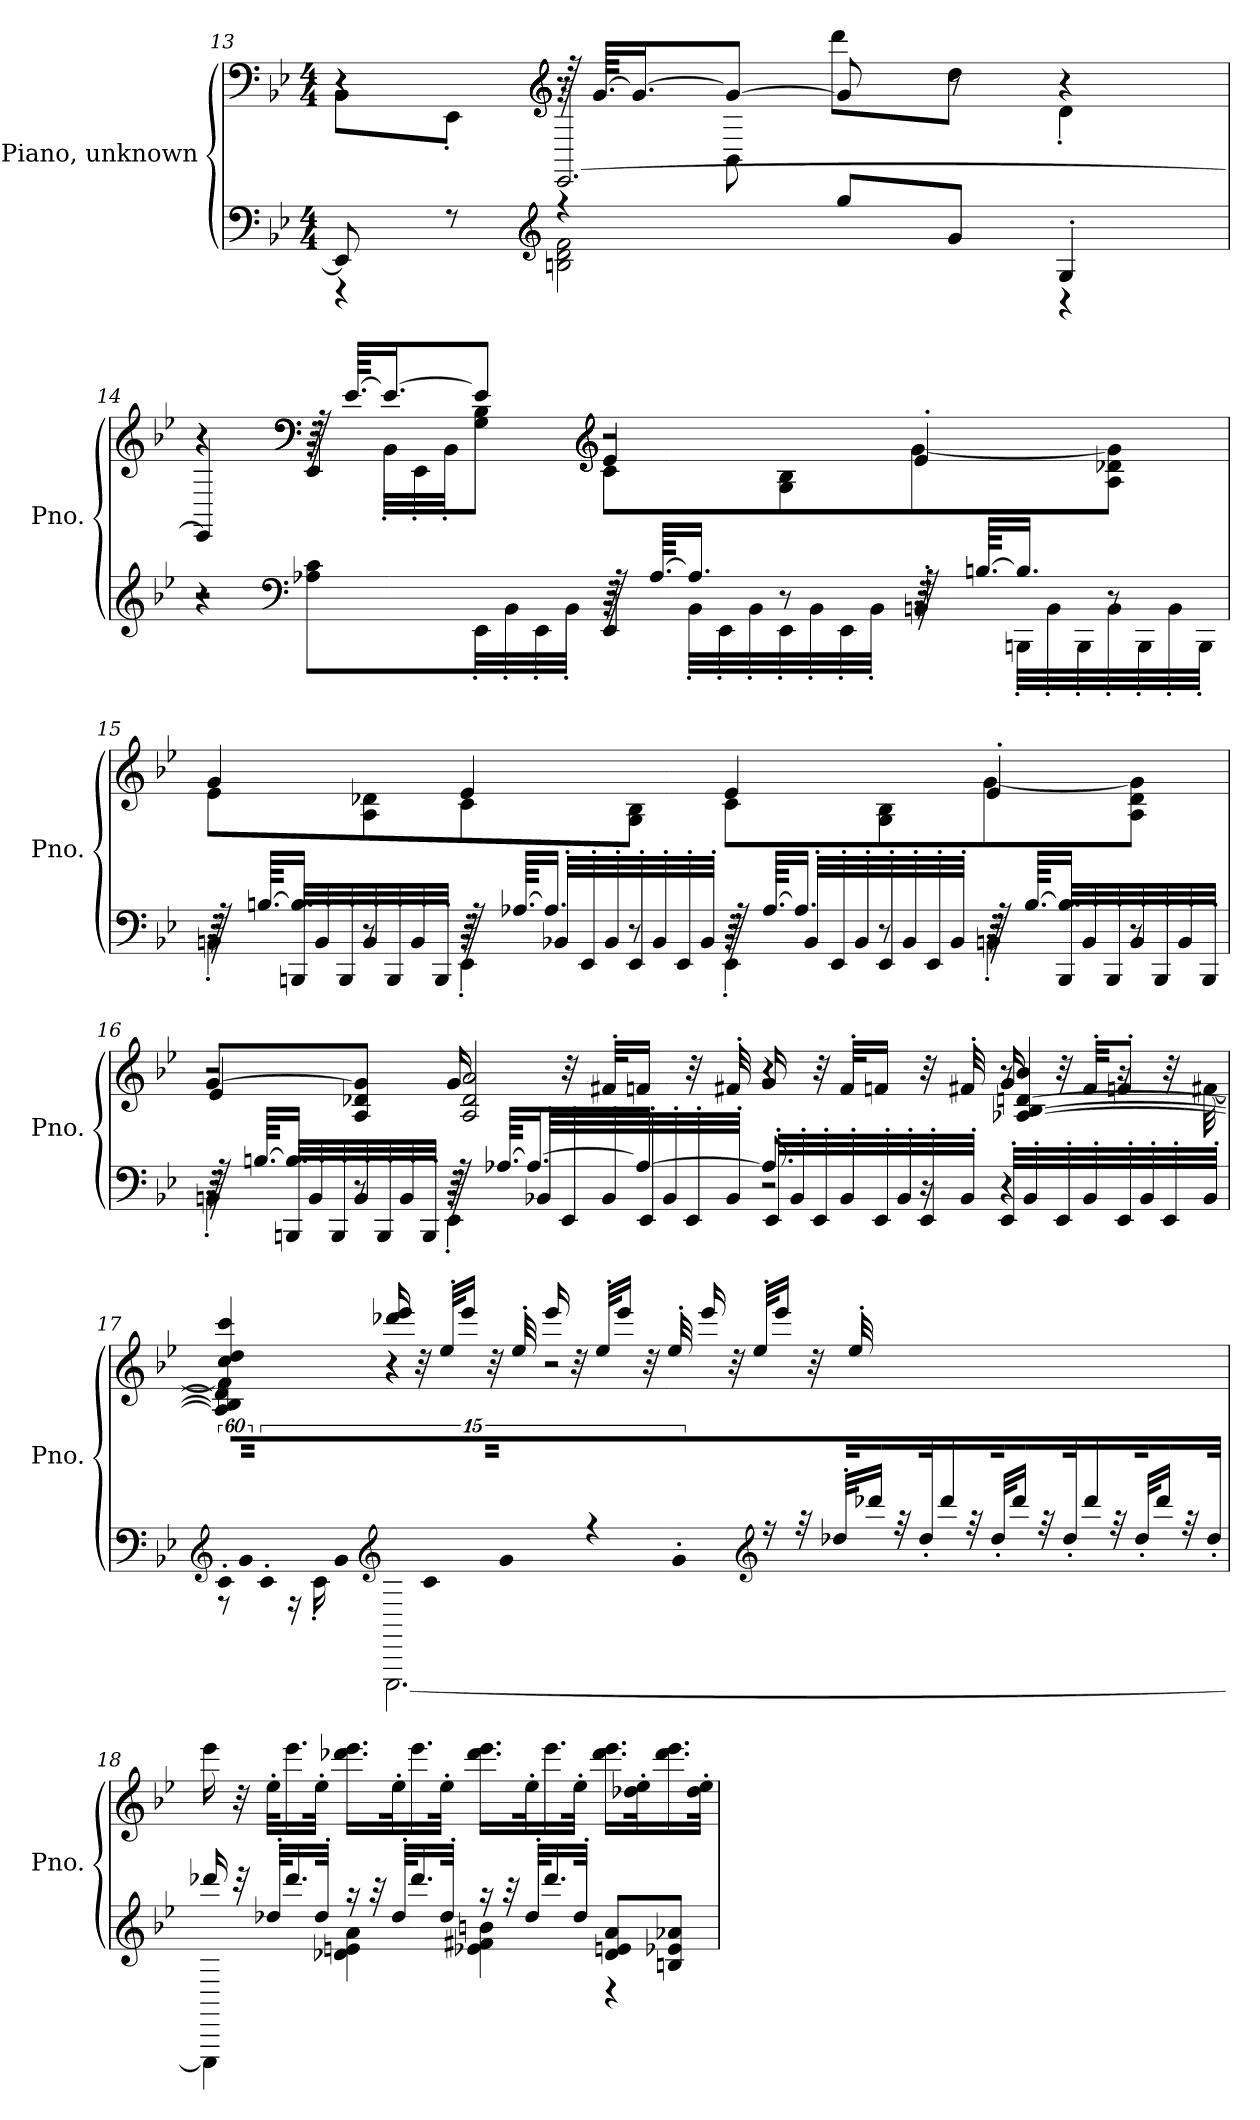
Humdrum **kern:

**kern	**kern
*part1	*part1
*staff2	*staff1
*I"Piano, unknown	*
*I'Pno.	*
!!LO:LB:g=z
*clefF4	*clefF4
*k[b-e-]	*k[b-e-]
*M4/4	*M4/4
=13	=13
*^	*^
*	*	*	*^
8EE-/]	4r	4r	8BB-\L	4r
8r	.	.	8EE-'\J	.
*clefG2	*	*clefG2	*	*
4r	2Bn\ 2d\ 2f\	128r	8r	[2.EE-/
.	.	[64.g/KKLL	.	.
.	.	16.g/J_	.	.
.	.	8g/J_	8BB-\	.
8gg/L	.	8g/]	8ddd\L	.
8g/J	.	8r	8dd\J	.
4G'/	4r	4r	4d'\	.
!!LO:LB:g=z	!!	!!
=14	=14	=14	=14	=14
*	*^	*	*	*
2r	4r	2r	4r	4r	4EE-/]
*clefF4	*	*	*clefF4	*	*
.	8A-X\ 8c\L	.	128r	32r	4EE-'/
.	.	.	[64.e-/KKLL	.	.
.	.	.	16.e-/J_	32BB-'\LLL	.
.	.	.	.	32EE-'\	.
.	.	.	.	32BB-'\JJ	.
.	32EE-'\LL	.	8e-/J]	8G\ 8B-\J	.
.	32BB-'\	.	.	.	.
.	32EE-'\	.	.	.	.
.	32BB-'\JJJ	.	.	.	.
*	*	*	*clefG2	*	*
128r	32r	4EE-'/	4e-/	8c\L	2r
[64.A-/KKLL	.	.	.	.	.
16.A-/JJ]	32BB-'\LLL	.	.	.	.
.	32EE-'\	.	.	.	.
.	32BB-'\	.	.	.	.
8r	32EE-'\	.	.	8G\ 8B-\	.
.	32BB-'\	.	.	.	.
.	32EE-'\	.	.	.	.
.	32BB-'\JJJ	.	.	.	.
128r	32r	4BBn'/	4e-'/	[8g\	.
[64.Bn/KKLL	.	.	.	.	.
16.B/JJ]	32BBBn'\LLL	.	.	.	.
.	32BB'\	.	.	.	.
.	32BBB'\	.	.	.	.
8r	32BB'\	.	.	8A\ 8d-X\ 8g\]J	.
.	32BBB'\	.	.	.	.
.	32BB'\	.	.	.	.
.	32BBB'\JJJ	.	.	.	.
*	*	*	*	*v	*v
!!LO:PB:g=z
=15	=15	=15	=15	=15
128r	4BBn'\	32r	4g/	8e-\L
[64.Bn/KKLL	.	.	.	.
16.B/JJ]	.	32BBBn'/LLL	.	.
.	.	32BB'/	.	.
.	.	32BBB'/	.	.
8r	.	32BB'/	.	8A\ 8d-X\
.	.	32BBB'/	.	.
.	.	32BB'/	.	.
.	.	32BBB'/JJJ	.	.
128r	4EE-'\	32r	4e-/	8c\
[64.A-X/KKLL	.	.	.	.
16.A-/JJ]	.	32BB-X'/LLL	.	.
.	.	32EE-'/	.	.
.	.	32BB-'/	.	.
8r	.	32EE-'/	.	8G\ 8B-\J
.	.	32BB-'/	.	.
.	.	32EE-'/	.	.
.	.	32BB-'/JJJ	.	.
128r	4EE-'\	32r	4e-/	8c\L
[64.A-/KKLL	.	.	.	.
16.A-/JJ]	.	32BB-'/LLL	.	.
.	.	32EE-'/	.	.
.	.	32BB-'/	.	.
8r	.	32EE-'/	.	8G\ 8B-\
.	.	32BB-'/	.	.
.	.	32EE-'/	.	.
.	.	32BB-'/JJJ	.	.
128r	4BBn'\	32r	4e-'/	[8g\
[64.B/KKLL	.	.	.	.
16.B/JJ]	.	32BBB'/LLL	.	.
.	.	32BB'/	.	.
.	.	32BBB'/	.	.
8r	.	32BB'/	.	8A\ 8d-\ 8g\]J
.	.	32BBB'/	.	.
.	.	32BB'/	.	.
.	.	32BBB'/JJJ	.	.
!!LO:LB:g=z
=16	=16	=16	=16	=16
*	*	*	*	*^
128r	4BBn'\	32r	[8g/L	2r	4e-'/
[64.Bn/KKLL	.	.	.	.	.
16.B/JJ]	.	32BBBn'/LLL	.	.	.
.	.	32BB'/	.	.	.
.	.	32BBB'/	.	.	.
8r	.	32BB'/	8A/ 8d-X/ 8g/]J	.	.
.	.	32BBB'/	.	.	.
.	.	32BB'/	.	.	.
.	.	32BBB'/JJJ	.	.	.
128r	4EE-'\	32r	16g/	.	2A/ 2d-/ 2a/
[64.A-X/KKLL	.	.	.	.	.
16.A-/J_	.	32BB-X'/LLL	.	.	.
.	.	32EE-'/	32r	.	.
.	.	32BB-'/	32f#X'/KLL	.	.
8A-/J_	.	32EE-'/	16fn/JJ	.	.
.	.	32BB-'/	.	.	.
.	.	32EE-'/	32r	.	.
.	.	32BB-'/JJJ	32f#X'/	.	.
8.A-/]	2r	32EE-'/LLL	16g/	4r	.
.	.	32BB-'/	.	.	.
.	.	32EE-'/	32r	.	.
.	.	32BB-'/	32f#'/KLL	.	.
.	.	32EE-'/	16fn/JJ	.	.
.	.	32BB-'/	.	.	.
16r	.	32EE-'/	32r	.	.
.	.	32BB-'/JJJ	32f#X'/	.	.
4r	.	32EE-'/LLL	16g/	8r	[4A-X/ [4B-/ [4dn/ 4b-/
.	.	32BB-'/	.	.	.
.	.	32EE-'/	32r	.	.
.	.	32BB-'/	32f#'/KKL	.	.
.	.	32EE-'/	8fn'/J	16r	.
.	.	32BB-'/	.	.	.
.	.	32EE-'/	.	32r	.
.	.	32BB-'/JJJ	.	[32f#X\	.
!!LO:LB:g=z	!!	!!
=17	=17	=17	=17	=17	=17
!LO:N:vis=32	!	!	!	!	!
*	*v	*v	*	*	*
1920%53EE-'/LLL	8r	4cc/ 4dd/ 4ccc/	4f#\]	4A-/] 4B-/] 4d/]
!LO:N:vis=32	!	!	!	!
1920%53BB-/	.	.	.	.
1920ryy	.	.	.	.
!LO:N:vis=32	!	!	!	!
1920%53EE-'/	.	.	.	.
!LO:N:vis=32	!	!	!	!
1920%53BB-/	.	.	.	.
!LO:N:vis=32	!	!	!	!
1920%53EE-/J	.	.	.	.
.	16r	.	.	.
1920ryy	.	.	.	.
!LO:N:vis=16	!	!	!	!
1920%107BB-/JJ	.	.	.	.
.	16EE-'\	.	.	.
!LO:N:vis=32	!	!	!	!
1920%53r	.	.	.	.
!LO:N:vis=32	!	!	!	!
1920%53BB-'/	.	.	.	.
*clefG2	*	*	*	*
16r	[2.EEE-\	16ddd-X/ 16eee-/	4r	4r
32r	.	32r	.	.
32dd-X'/KLL	.	32ee-'/KLL	.	.
16ddd-X/JJ	.	16eee-/JJ	.	.
32r	.	32r	.	.
32dd-'/	.	32ee-'/	.	.
16ddd-/	.	16eee-/	2r	2r
32r	.	32r	.	.
32dd-'/KLL	.	32ee-'/KLL	.	.
16ddd-/JJ	.	16eee-/JJ	.	.
32r	.	32r	.	.
32dd-'/	.	32ee-'/	.	.
16ddd-/	.	16eee-/	.	.
32r	.	32r	.	.
32dd-'/KLL	.	32ee-'/KLL	.	.
16ddd-/JJ	.	16eee-/JJ	.	.
32r	.	32r	.	.
32dd-'/	.	32ee-'/	.	.
*	*	*v	*v	*v
!!LO:LB:g=z
=18	=18	=18
16ddd-X/	4EEE-\]	16eee-\
32r	.	32r
32dd-X'/KLL	.	32ee-'\KLL
16.ddd-/	.	16.eee-\
32dd-'/JJk	.	32ee-'\JJk
16r	4d-X\ 4en\ 4a\	16.ddd-X\ 16.eee-\LL
32r	.	.
32dd-'/KLL	.	32ee-'\K
16.ddd-/	.	16.eee-\
32dd-'/JJk	.	32ee-'\JJk
16r	4e-X\ 4f#X\ 4bn\	16.ddd-\ 16.eee-\LL
32r	.	.
32dd-'/KLL	.	32ee-'\K
16.ddd-/	.	16.eee-\
32dd-'/JJk	.	32ee-'\JJk
8d-/ 8en/ 8a/L	4r	16.ddd-\ 16.eee-\LL
.	.	32dd-X\' 32ee-\'K
8Bn/ 8e-X/ 8a-X/J	.	16.ddd-\ 16.eee-\
.	.	32dd-\' 32ee-\'JJk
*v	*v	*
=	=
*-	*-
